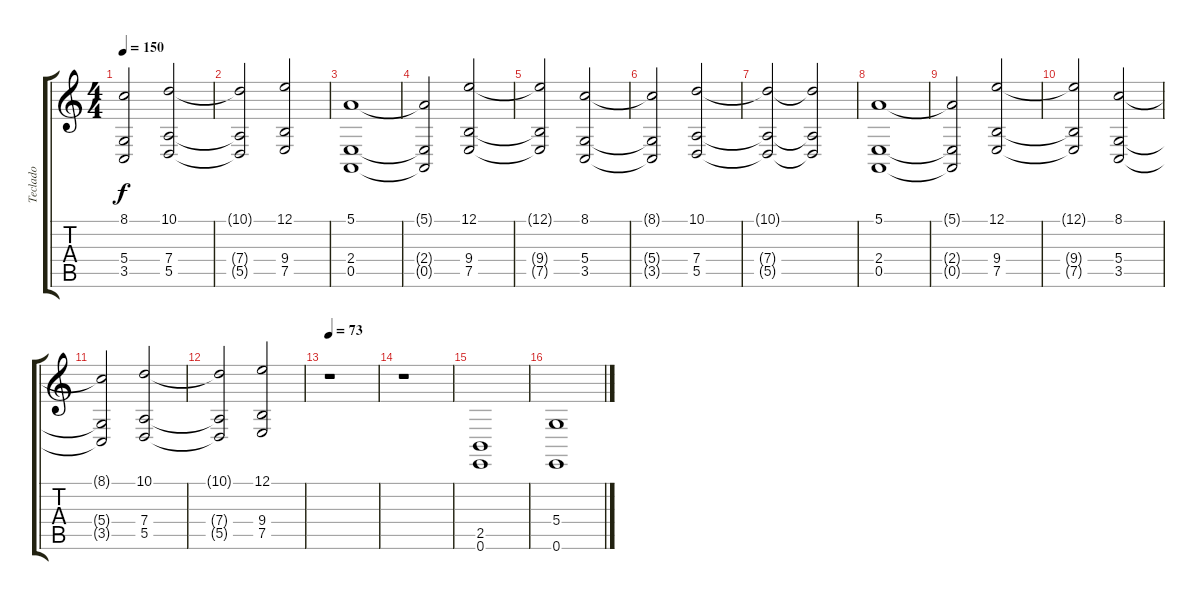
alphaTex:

\track ("Teclado" "Teclado") {instrument tremolostrings}
\staff {score tabs}
\tuning (E4 B3 G3 D3 A2 E2) {hide}
\ts (4 4)
\tempo 150
\clef g2
\ks c
(8.1{t} 5.4{t} 3.5{t}).2{dy f} (10.1 7.4 5.5).2 |
(10.1{t} 7.4{t} 5.5{t}).2 (12.1 9.4 7.5).2 |
(5.1 2.4 0.5).1 |
(5.1{t} 2.4{t} 0.5{t}).2 (12.1 9.4 7.5).2 |
(12.1{t} 9.4{t} 7.5{t}).2 (8.1 5.4 3.5).2 |
(8.1{t} 5.4{t} 3.5{t}).2 (10.1 7.4 5.5).2 |
(10.1{t} 7.4{t} 5.5{t}).2 (10.1{t} 7.4{t} 5.5{t}).2 |
(5.1 2.4 0.5).1 |
(5.1{t} 2.4{t} 0.5{t}).2 (12.1 9.4 7.5).2 |
(12.1{t} 9.4{t} 7.5{t}).2 (8.1 5.4 3.5).2 |
(8.1{t} 5.4{t} 3.5{t}).2 (10.1 7.4 5.5).2 |
(10.1{t} 7.4{t} 5.5{t}).2 (12.1 9.4 7.5).2 |
\tempo 73
r.1 |
r.1 |
(2.5 0.6).1 |
(5.4 0.6).1
